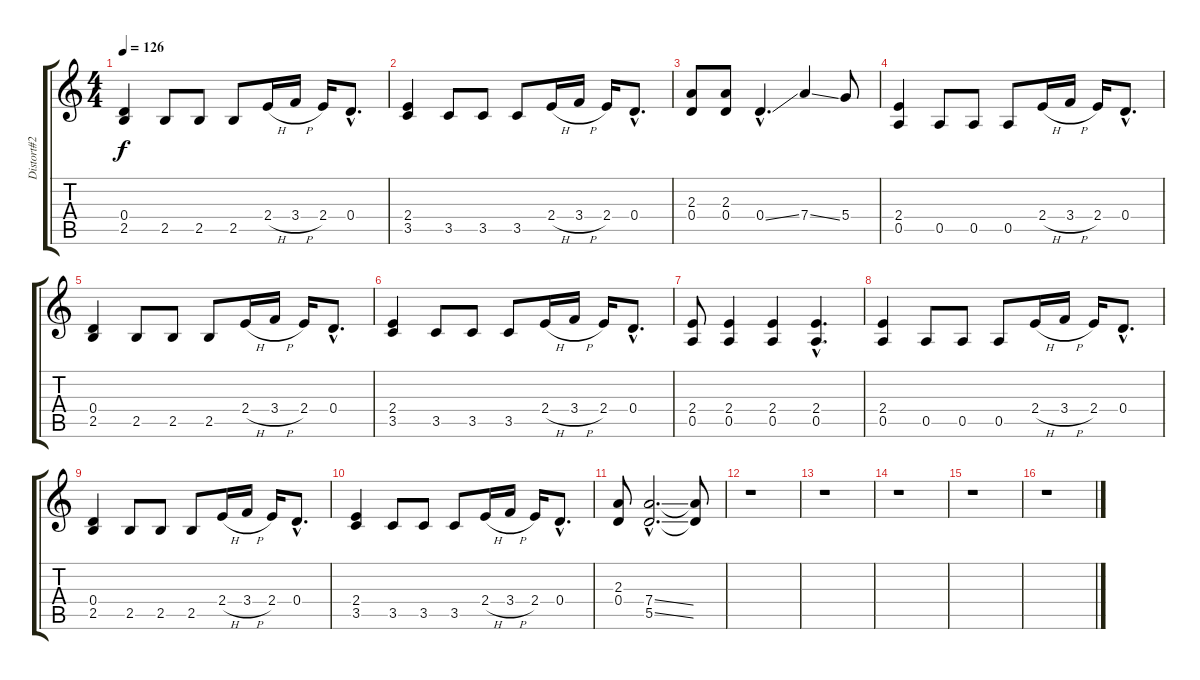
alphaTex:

\track ("Distort#2" "Distort#2") {instrument distortionguitar}
\staff {score tabs}
\tuning (E4 B3 G3 D3 A2 E2) {hide}
\ts (4 4)
\tempo 126
\clef g2
\ks c
(0.4 2.5).4{dy f} 2.5.8 2.5.8 2.5.8 2.4{h}.16 3.4{h}.16 2.4.16 0.4{hac}.8{d} |
(2.4 3.5).4 3.5.8 3.5.8 3.5.8 2.4{h}.16 3.4{h}.16 2.4.16 0.4{hac}.8{d} |
(2.3 0.4).8 (2.3 0.4).8 0.4{ss hac}.4{d} 7.4{ss}.4 5.4.8 |
(2.4 0.5).4 0.5.8 0.5.8 0.5.8 2.4{h}.16 3.4{h}.16 2.4.16 0.4{hac}.8{d} |
(0.4 2.5).4 2.5.8 2.5.8 2.5.8 2.4{h}.16 3.4{h}.16 2.4.16 0.4{hac}.8{d} |
(2.4 3.5).4 3.5.8 3.5.8 3.5.8 2.4{h}.16 3.4{h}.16 2.4.16 0.4{hac}.8{d} |
(2.4 0.5).8 (2.4 0.5).4 (2.4 0.5).4 (2.4{hac} 0.5{hac}).4{d} |
(2.4 0.5).4 0.5.8 0.5.8 0.5.8 2.4{h}.16 3.4{h}.16 2.4.16 0.4{hac}.8{d} |
(0.4 2.5).4 2.5.8 2.5.8 2.5.8 2.4{h}.16 3.4{h}.16 2.4.16 0.4{hac}.8{d} |
(2.4 3.5).4 3.5.8 3.5.8 3.5.8 2.4{h}.16 3.4{h}.16 2.4.16 0.4{hac}.8{d} |
(2.3 0.4).8 (7.4{ss hac} 5.5{ss hac}).2{d} (7.4{t} 5.5{t}).8 |
r.1 |
r.1 |
r.1 |
r.1 |
r.1
